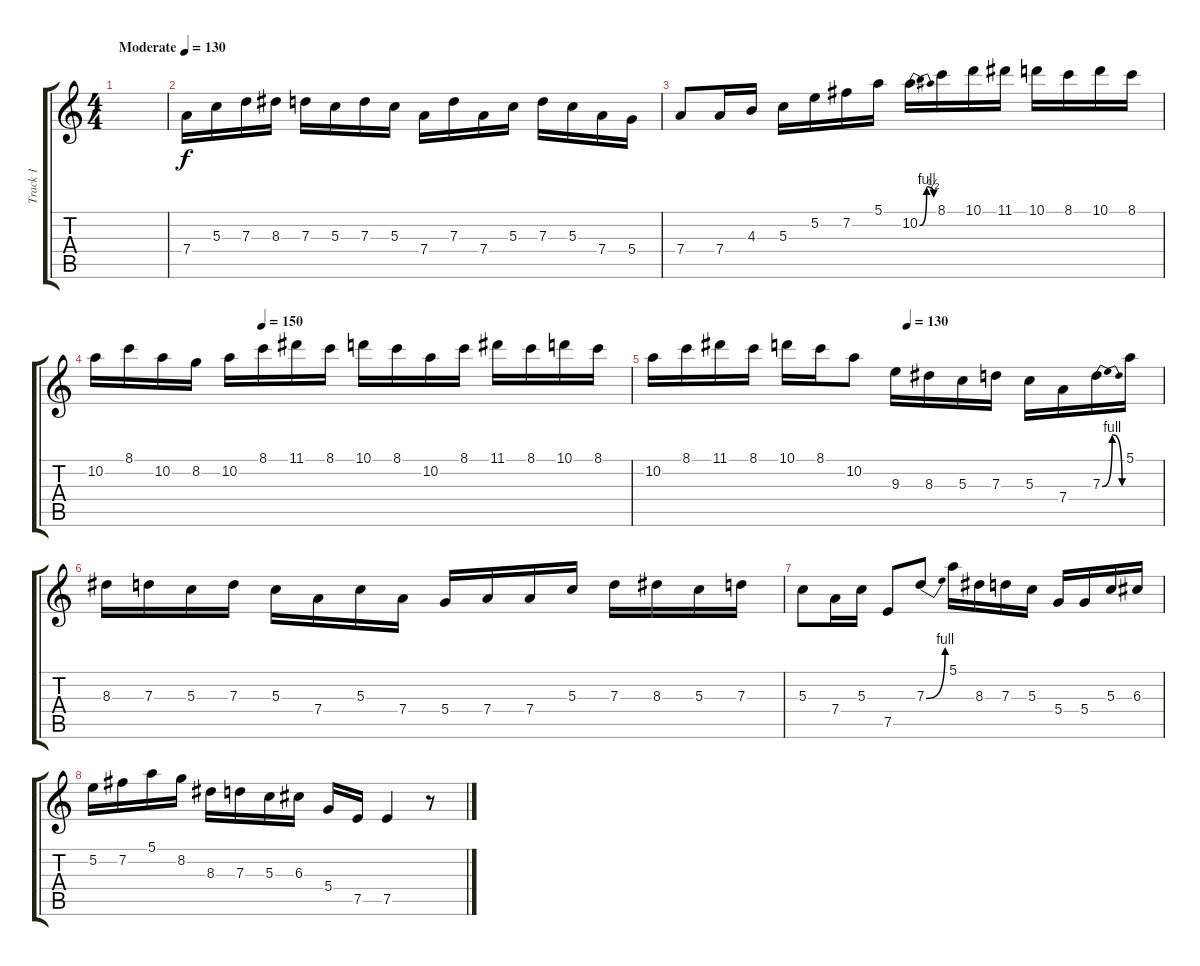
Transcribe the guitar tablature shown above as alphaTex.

\track ("Track 1" "Track 1") {instrument distortionguitar}
\staff {score tabs}
\tuning (E4 B3 G3 D3 A2 E2) {hide}
\ts (4 4)
\tempo (130 "Moderate")
\clef g2
\ks c
|
7.4.16 5.3.16 7.3.16 8.3.16 7.3.16 5.3.16 7.3.16 5.3.16 7.4.16 7.3.16 7.4.16 5.3.16 7.3.16 5.3.16 7.4.16 5.4.16 |
7.4.8 7.4.16 4.3.16 5.3.16 5.2.16 7.2.16 5.1.16 10.2{be (bendrelease 0 0 15 4 15 4 60 2)}.16 8.1.16 10.1.16 11.1.16 10.1.16 8.1.16 10.1.16 8.1.16 |
\tempo (150 0.3125)
10.2.16 8.1.16 10.2.16 8.2.16 10.2.16 8.1.16 11.1.16 8.1.16 10.1.16 8.1.16 10.2.16 8.1.16 11.1.16 8.1.16 10.1.16 8.1.16 |
\tempo (130 0.5)
10.2.16 8.1.16 11.1.16 8.1.16 10.1.16 8.1.16 10.2.8 9.3.16 8.3.16 5.3.16 7.3.16 5.3.16 7.4.16 7.3{be (bendrelease 0 0 15 4 15 4 60 0)}.16 5.1.16 |
8.3.16 7.3.16 5.3.16 7.3.16 5.3.16 7.4.16 5.3.16 7.4.16 5.4.16 7.4.16 7.4.16 5.3.16 7.3.16 8.3.16 5.3.16 7.3.16 |
5.3.8 7.4.16 5.3.16 7.5.8 7.3{be (bend 0 0 60 4)}.8 5.1.16 8.3.16 7.3.16 5.3.16 5.4.16 5.4.16 5.3.16 6.3.16 |
5.2.16 7.2.16 5.1.16 8.2.16 8.3.16 7.3.16 5.3.16 6.3.16 5.4.16 7.5.16 7.5.4 r.8
